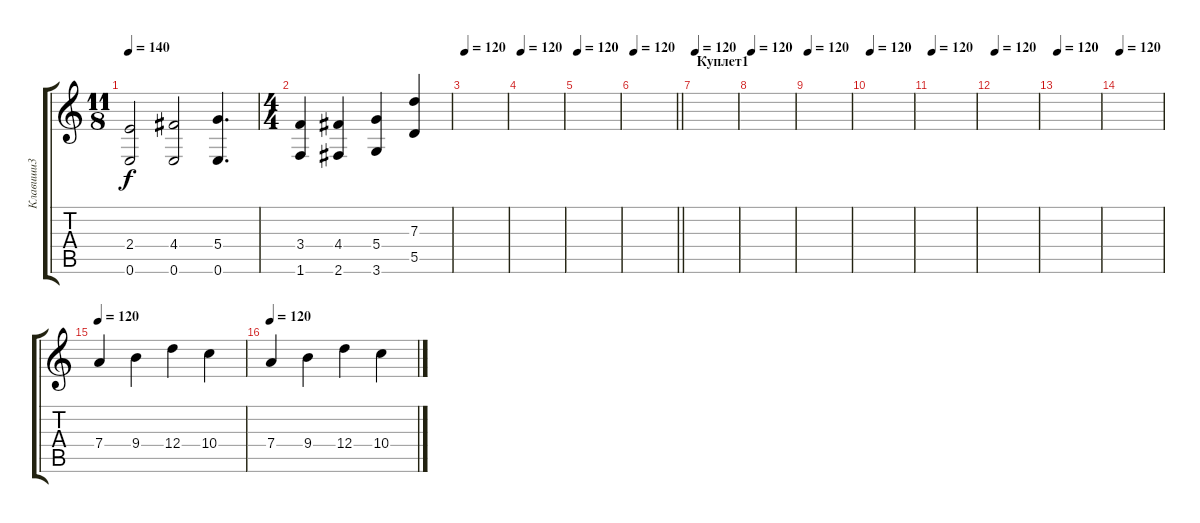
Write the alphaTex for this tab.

\track ("Клавиши3" "Клавиши3") {instrument contrabass}
\staff {score tabs}
\tuning (E4 B3 G3 D3 A2 E2) {hide}
\ts (11 8)
\tempo 140
\clef g2
\ks c
(2.4 0.6).2{dy f} (4.4 0.6).2 (5.4 0.6).4{d} |
\ts (4 4)
(3.4 1.6).4 (4.4 2.6).4 (5.4 3.6).4 (7.3 5.5).4 |
\tempo 120
|
\tempo 120
|
\tempo 120
|
\tempo 120
\barLineRight lightlight
|
\section ("" "Куплет1")
\tempo 120
|
\tempo 120
|
\tempo 120
|
\tempo 120
|
\tempo 120
|
\tempo 120
|
\tempo 120
|
\tempo 120
|
\tempo 120
7.4.4 9.4.4 12.4.4 10.4.4 |
\tempo 120
7.4.4 9.4.4 12.4.4 10.4.4
